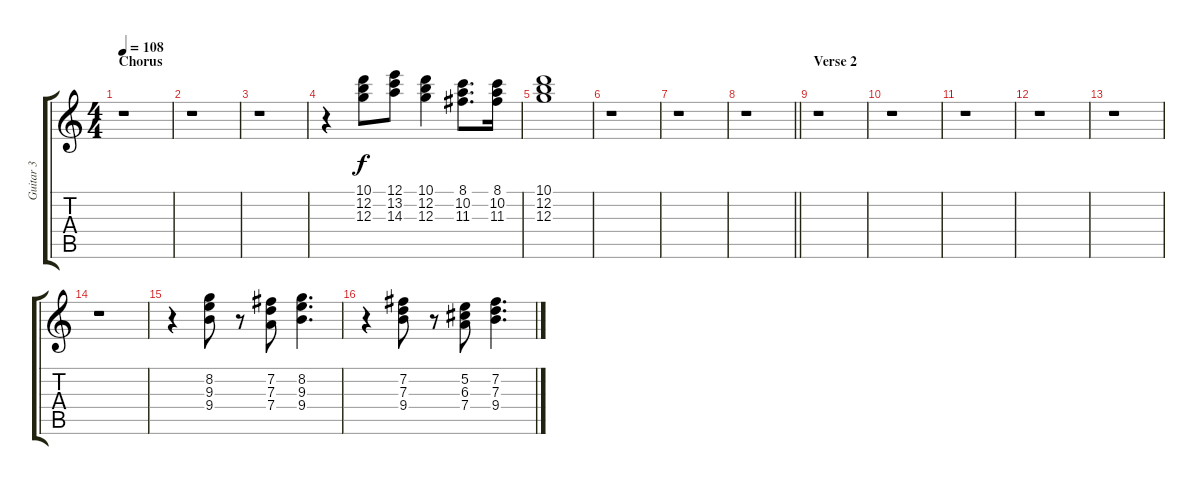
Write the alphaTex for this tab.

\track ("Guitar 3" "Guitar 3") {instrument distortionguitar}
\staff {score tabs}
\tuning (E4 B3 G3 D3 A2 E2) {hide}
\ts (4 4)
\section ("" "Chorus")
\tempo 108
\clef g2
\ks c
r.1{dy f} |
r.1 |
r.1 |
r.4 (10.1 12.2 12.3).8 (12.1 13.2 14.3).8 (10.1 12.2 12.3).4 (8.1 10.2 11.3).8{d} (8.1 10.2 11.3).16 |
(10.1 12.2 12.3).1 |
r.1 |
r.1 |
\barLineRight lightlight
r.1 |
\section ("" "Verse 2")
r.1 |
r.1 |
r.1 |
r.1 |
r.1 |
r.1 |
r.4 (8.2 9.3 9.4).8 r.8 (7.2 7.3 7.4).8 (8.2 9.3 9.4).4{d} |
r.4 (7.2 7.3 9.4).8 r.8 (5.2 6.3 7.4).8 (7.2 7.3 9.4).4{d}
